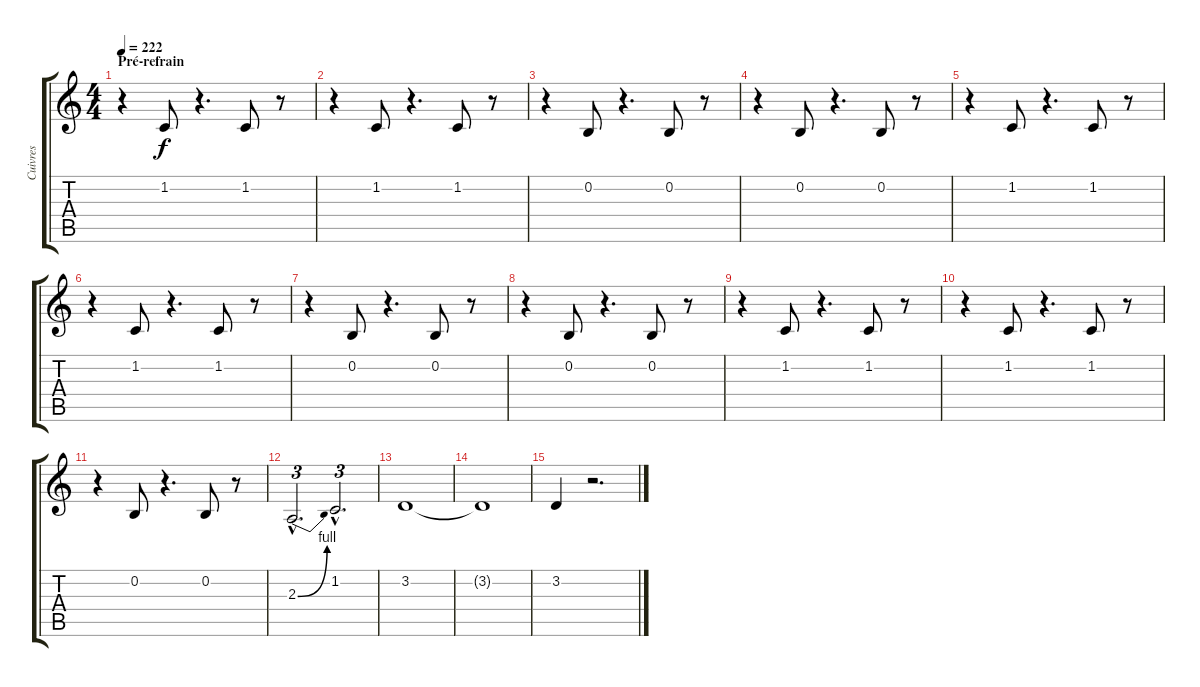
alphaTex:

\track ("Cuivres" "Cuivres") {instrument trumpet}
\staff {score tabs}
\tuning (E4 B3 G3 D3 A2 E2) {hide}
\ts (4 4)
\section ("" "Pré-refrain")
\tempo 222
\clef g2
\ks c
r.4{dy f} 1.2.8 r.4{d} 1.2.8 r.8 |
r.4 1.2.8 r.4{d} 1.2.8 r.8 |
r.4 0.2.8 r.4{d} 0.2.8 r.8 |
r.4 0.2.8 r.4{d} 0.2.8 r.8 |
r.4 1.2.8 r.4{d} 1.2.8 r.8 |
r.4 1.2.8 r.4{d} 1.2.8 r.8 |
r.4 0.2.8 r.4{d} 0.2.8 r.8 |
r.4 0.2.8 r.4{d} 0.2.8 r.8 |
r.4 1.2.8 r.4{d} 1.2.8 r.8 |
r.4 1.2.8 r.4{d} 1.2.8 r.8 |
r.4 0.2.8 r.4{d} 0.2.8 r.8 |
2.3{be (bend 0 0 60 4) hac}.2{d tu (3 2)} 1.2{hac}.2{d tu (3 2)} |
3.2.1 |
3.2{t}.1 |
3.2.4 r.2{d}
